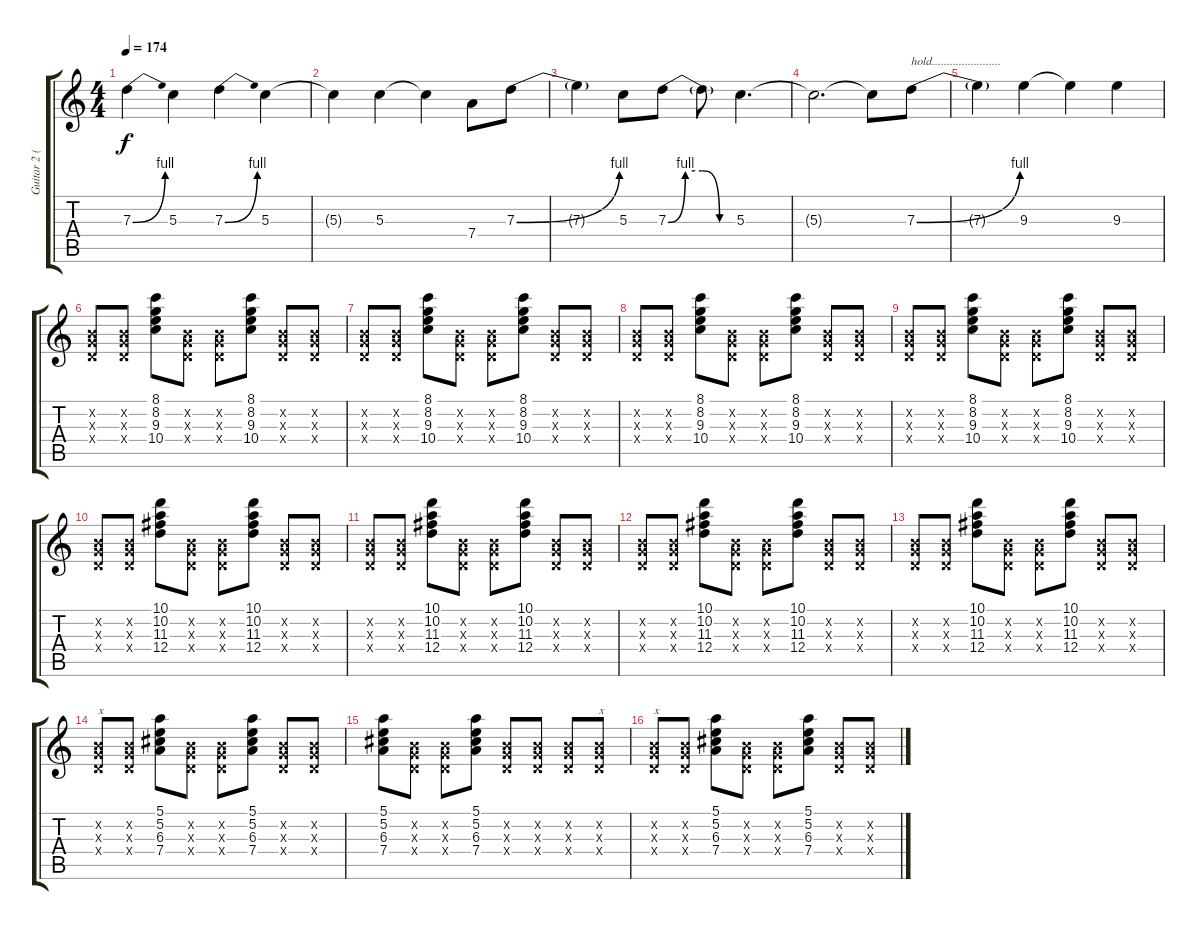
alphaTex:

\track ("Guitar 2 (Clean)" "Guitar 2 (") {instrument electricguitarclean}
\staff {score tabs}
\tuning (E4 B3 G3 D3 A2 E2) {hide}
\ts (4 4)
\tempo 174
\clef g2
\ks c
7.3{be (bend 0 0 60 4)}.4{dy f} 5.3.4 7.3{be (bend 0 0 60 4)}.4 5.3.4 |
5.3{t}.4 5.3.4 5.3{t}.4 7.4.8 7.3{be (bend 0 0 60 4)}.8 |
7.3{t}.4 5.3.8 7.3{be (custom 0 0 15 4 30 4 45 0 60 0)}.8 7.3{t}.8 5.3.4{d} |
5.3{t}.2{d} 5.3{t}.8 7.3{be (bend 0 0 60 4)}.8{txt "hold......................."} |
7.3{t}.4 9.3.4 9.3{t}.4 9.3.4 |
(0.2{x} 0.3{x} 0.4{x}).8 (0.2{x} 0.3{x} 0.4{x}).8 (8.1 8.2 9.3 10.4).8 (0.2{x} 0.3{x} 0.4{x}).8 (0.2{x} 0.3{x} 0.4{x}).8 (8.1 8.2 9.3 10.4).8 (0.2{x} 0.3{x} 0.4{x}).8 (0.2{x} 0.3{x} 0.4{x}).8 |
(0.2{x} 0.3{x} 0.4{x}).8 (0.2{x} 0.3{x} 0.4{x}).8 (8.1 8.2 9.3 10.4).8 (0.2{x} 0.3{x} 0.4{x}).8 (0.2{x} 0.3{x} 0.4{x}).8 (8.1 8.2 9.3 10.4).8 (0.2{x} 0.3{x} 0.4{x}).8 (0.2{x} 0.3{x} 0.4{x}).8 |
(0.2{x} 0.3{x} 0.4{x}).8 (0.2{x} 0.3{x} 0.4{x}).8 (8.1 8.2 9.3 10.4).8 (0.2{x} 0.3{x} 0.4{x}).8 (0.2{x} 0.3{x} 0.4{x}).8 (8.1 8.2 9.3 10.4).8 (0.2{x} 0.3{x} 0.4{x}).8 (0.2{x} 0.3{x} 0.4{x}).8 |
(0.2{x} 0.3{x} 0.4{x}).8 (0.2{x} 0.3{x} 0.4{x}).8 (8.1 8.2 9.3 10.4).8 (0.2{x} 0.3{x} 0.4{x}).8 (0.2{x} 0.3{x} 0.4{x}).8 (8.1 8.2 9.3 10.4).8 (0.2{x} 0.3{x} 0.4{x}).8 (0.2{x} 0.3{x} 0.4{x}).8 |
(0.2{x} 0.3{x} 0.4{x}).8 (0.2{x} 0.3{x} 0.4{x}).8 (10.1 10.2 11.3 12.4).8 (0.2{x} 0.3{x} 0.4{x}).8 (0.2{x} 0.3{x} 0.4{x}).8 (10.1 10.2 11.3 12.4).8 (0.2{x} 0.3{x} 0.4{x}).8 (0.2{x} 0.3{x} 0.4{x}).8 |
(0.2{x} 0.3{x} 0.4{x}).8 (0.2{x} 0.3{x} 0.4{x}).8 (10.1 10.2 11.3 12.4).8 (0.2{x} 0.3{x} 0.4{x}).8 (0.2{x} 0.3{x} 0.4{x}).8 (10.1 10.2 11.3 12.4).8 (0.2{x} 0.3{x} 0.4{x}).8 (0.2{x} 0.3{x} 0.4{x}).8 |
(0.2{x} 0.3{x} 0.4{x}).8 (0.2{x} 0.3{x} 0.4{x}).8 (10.1 10.2 11.3 12.4).8 (0.2{x} 0.3{x} 0.4{x}).8 (0.2{x} 0.3{x} 0.4{x}).8 (10.1 10.2 11.3 12.4).8 (0.2{x} 0.3{x} 0.4{x}).8 (0.2{x} 0.3{x} 0.4{x}).8 |
(0.2{x} 0.3{x} 0.4{x}).8 (0.2{x} 0.3{x} 0.4{x}).8 (10.1 10.2 11.3 12.4).8 (0.2{x} 0.3{x} 0.4{x}).8 (0.2{x} 0.3{x} 0.4{x}).8 (10.1 10.2 11.3 12.4).8 (0.2{x} 0.3{x} 0.4{x}).8 (0.2{x} 0.3{x} 0.4{x}).8 |
(0.2{x} 0.3{x} 0.4{x}).8{txt "x"} (0.2{x} 0.3{x} 0.4{x}).8 (5.1 5.2 6.3 7.4).8 (0.2{x} 0.3{x} 0.4{x}).8 (0.2{x} 0.3{x} 0.4{x}).8 (5.1 5.2 6.3 7.4).8 (0.2{x} 0.3{x} 0.4{x}).8 (0.2{x} 0.3{x} 0.4{x}).8 |
(5.1 5.2 6.3 7.4).8 (0.2{x} 0.3{x} 0.4{x}).8 (0.2{x} 0.3{x} 0.4{x}).8 (5.1 5.2 6.3 7.4).8 (0.2{x} 0.3{x} 0.4{x}).8 (0.2{x} 0.3{x} 0.4{x}).8 (0.2{x} 0.3{x} 0.4{x}).8 (0.2{x} 0.3{x} 0.4{x}).8{txt "x"} |
(0.2{x} 0.3{x} 0.4{x}).8{txt "x"} (0.2{x} 0.3{x} 0.4{x}).8 (5.1 5.2 6.3 7.4).8 (0.2{x} 0.3{x} 0.4{x}).8 (0.2{x} 0.3{x} 0.4{x}).8 (5.1 5.2 6.3 7.4).8 (0.2{x} 0.3{x} 0.4{x}).8 (0.2{x} 0.3{x} 0.4{x}).8
